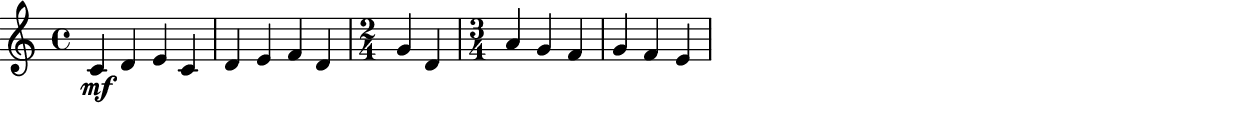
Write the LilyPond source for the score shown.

%%% Generated by music-score %%%
\include "lilypond-book-preamble.ly"
\paper {
  #(define dump-extents #t)

  indent = 0\mm
  line-width = 210\mm - 2.0 * 0.4\in
  ragged-right = ##t
  force-assignment = #""
  line-width = #(- line-width (* mm  3.000000))
}
\header {
  title = ""
  composer = ""
}
\layout {
}

<<
    \new Staff {   \set Staff.instrumentName = "" \set Staff.shortInstrumentName = "" \time 4/4 \clef treble {   c'4-\mf d'4 e'4 c'4
                                                                                                             } d'4 e'4 f'4 d'4 \time 2/4 g'4 d'4 \time 3/4 a'4 g'4 f'4 g'4 f'4 e'4
               }
>>